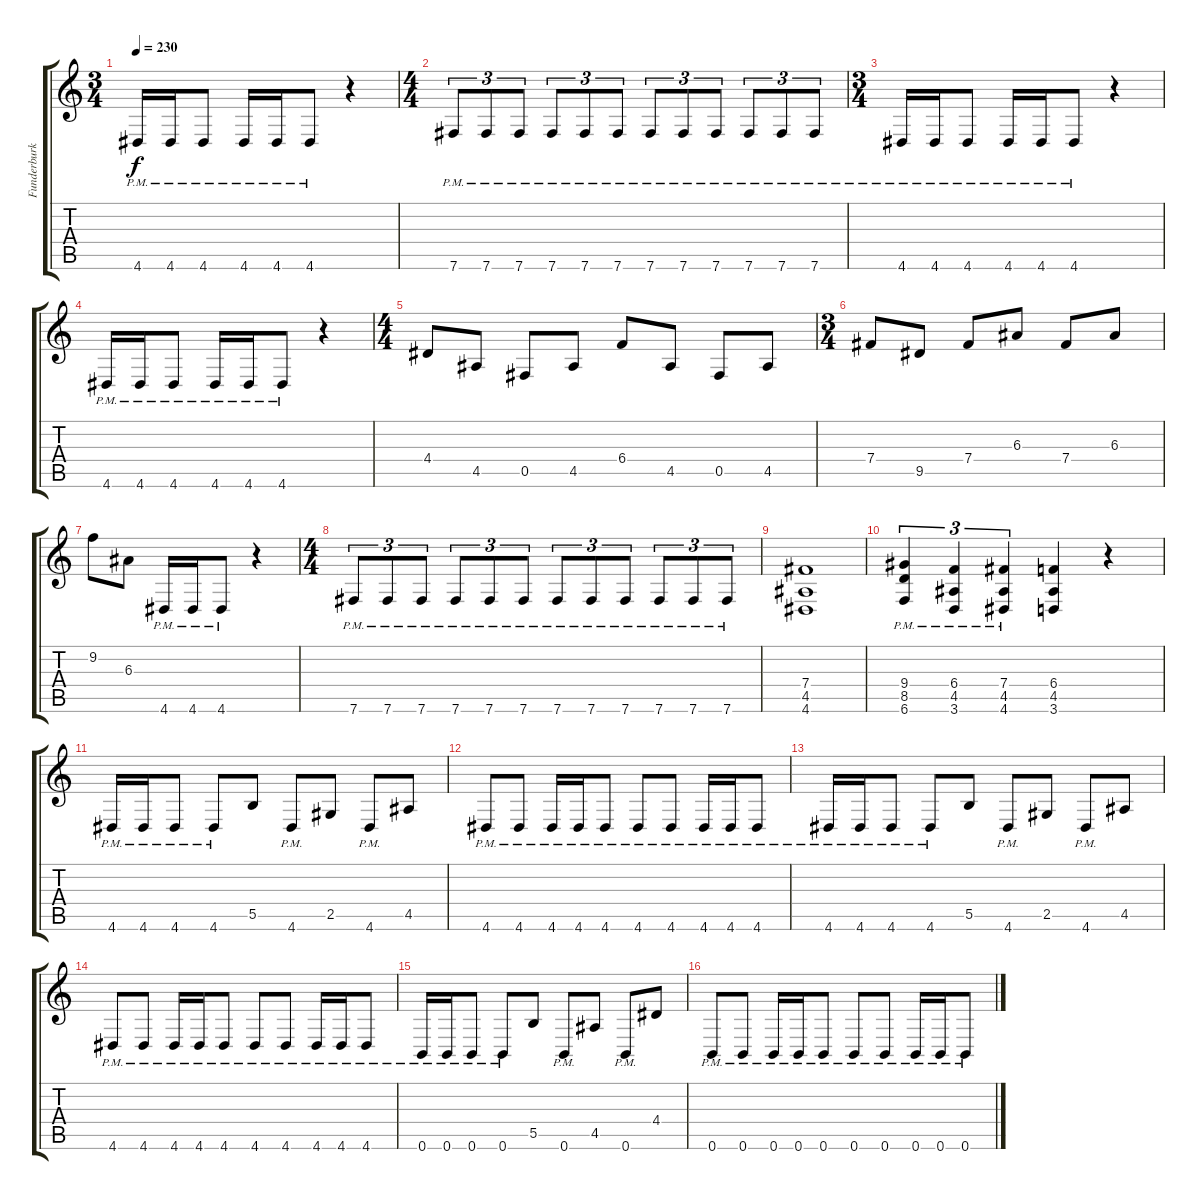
\track ("Funderburk Rhythm" "Funderburk") {instrument overdrivenguitar}
\staff {score tabs}
\tuning (Db4 Ab3 E3 B2 Gb2 B1) {hide}
\ts (3 4)
\tempo 230
\clef g2
\ks c
4.6{pm}.16{dy f} 4.6{pm}.16 4.6{pm}.8 4.6{pm}.16 4.6{pm}.16 4.6{pm}.8 r.4 |
\ts (4 4)
7.6{pm}.8{tu (3 2)} 7.6{pm}.8{tu (3 2)} 7.6{pm}.8{tu (3 2)} 7.6{pm}.8{tu (3 2)} 7.6{pm}.8{tu (3 2)} 7.6{pm}.8{tu (3 2)} 7.6{pm}.8{tu (3 2)} 7.6{pm}.8{tu (3 2)} 7.6{pm}.8{tu (3 2)} 7.6{pm}.8{tu (3 2)} 7.6{pm}.8{tu (3 2)} 7.6{pm}.8{tu (3 2)} |
\ts (3 4)
4.6{pm}.16 4.6{pm}.16 4.6{pm}.8 4.6{pm}.16 4.6{pm}.16 4.6{pm}.8 r.4 |
4.6{pm}.16 4.6{pm}.16 4.6{pm}.8 4.6{pm}.16 4.6{pm}.16 4.6{pm}.8 r.4 |
\ts (4 4)
4.4.8 4.5.8 0.5.8 4.5.8 6.4.8 4.5.8 0.5.8 4.5.8 |
\ts (3 4)
7.4.8 9.5.8 7.4.8 6.3.8 7.4.8 6.3.8 |
9.2.8 6.3.8 4.6{pm}.16 4.6{pm}.16 4.6{pm}.8 r.4 |
\ts (4 4)
7.6{pm}.8{tu (3 2)} 7.6{pm}.8{tu (3 2)} 7.6{pm}.8{tu (3 2)} 7.6{pm}.8{tu (3 2)} 7.6{pm}.8{tu (3 2)} 7.6{pm}.8{tu (3 2)} 7.6{pm}.8{tu (3 2)} 7.6{pm}.8{tu (3 2)} 7.6{pm}.8{tu (3 2)} 7.6{pm}.8{tu (3 2)} 7.6{pm}.8{tu (3 2)} 7.6{pm}.8{tu (3 2)} |
(7.4 4.5 4.6).1 |
(9.4{pm} 8.5{pm} 6.6{pm}).4{tu (3 2)} (6.4{pm} 4.5{pm} 3.6{pm}).4{tu (3 2)} (7.4{pm} 4.5{pm} 4.6{pm}).4{tu (3 2)} (6.4 4.5 3.6).4 r.4 |
4.6{pm}.16 4.6{pm}.16 4.6{pm}.8 4.6{pm}.8 5.5.8 4.6{pm}.8 2.5.8 4.6{pm}.8 4.5.8 |
4.6{pm}.8 4.6{pm}.8 4.6{pm}.16 4.6{pm}.16 4.6{pm}.8 4.6{pm}.8 4.6{pm}.8 4.6{pm}.16 4.6{pm}.16 4.6{pm}.8 |
4.6{pm}.16 4.6{pm}.16 4.6{pm}.8 4.6{pm}.8 5.5.8 4.6{pm}.8 2.5.8 4.6{pm}.8 4.5.8 |
4.6{pm}.8 4.6{pm}.8 4.6{pm}.16 4.6{pm}.16 4.6{pm}.8 4.6{pm}.8 4.6{pm}.8 4.6{pm}.16 4.6{pm}.16 4.6{pm}.8 |
0.6{pm}.16 0.6{pm}.16 0.6{pm}.8 0.6{pm}.8 5.5.8 0.6{pm}.8 4.5.8 0.6{pm}.8 4.4.8 |
0.6{pm}.8 0.6{pm}.8 0.6{pm}.16 0.6{pm}.16 0.6{pm}.8 0.6{pm}.8 0.6{pm}.8 0.6{pm}.16 0.6{pm}.16 0.6{pm}.8
